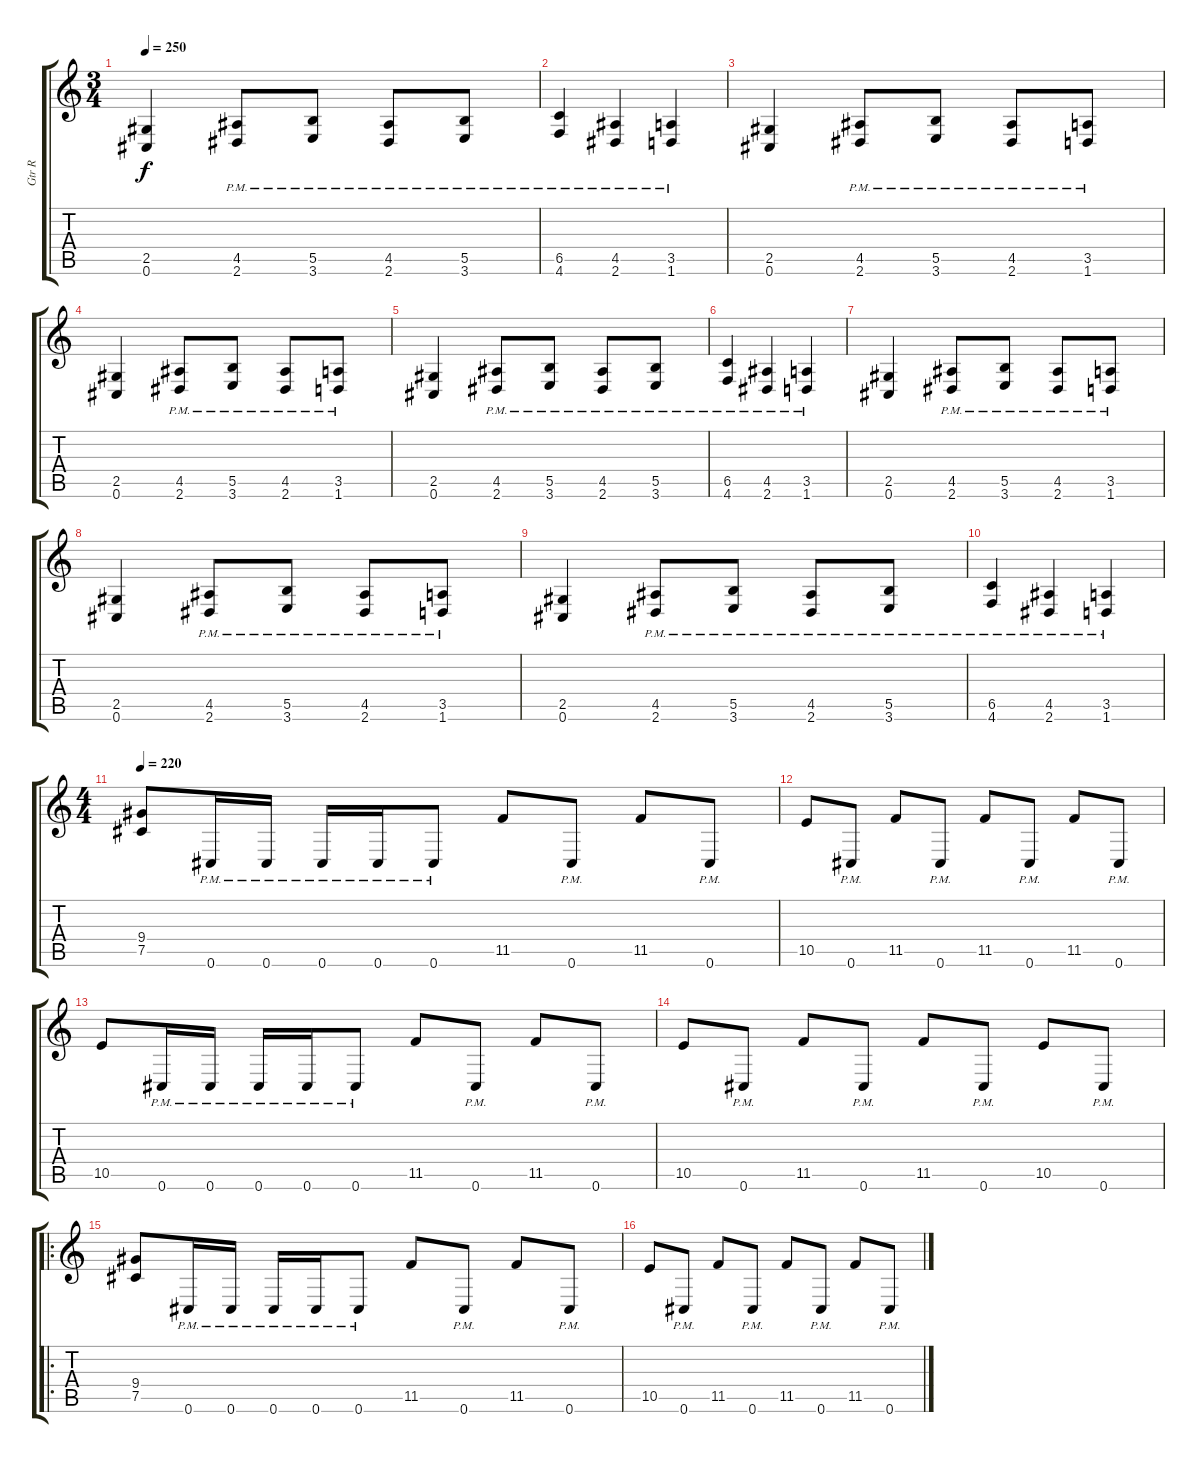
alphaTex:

\track ("Gtr R" "Gtr R") {instrument distortionguitar}
\staff {score tabs}
\tuning (Db4 Ab3 E3 B2 Gb2 Db2) {hide}
\ts (3 4)
\tempo 250
\clef g2
\ks c
(2.5 0.6).4{dy f} (4.5{pm} 2.6{pm}).8 (5.5{pm} 3.6{pm}).8 (4.5{pm} 2.6{pm}).8 (5.5{pm} 3.6{pm}).8 |
(6.5{pm} 4.6{pm}).4 (4.5{pm} 2.6{pm}).4 (3.5{pm} 1.6{pm}).4 |
(2.5 0.6).4 (4.5{pm} 2.6{pm}).8 (5.5{pm} 3.6{pm}).8 (4.5{pm} 2.6{pm}).8 (3.5{pm} 1.6{pm}).8 |
(2.5 0.6).4 (4.5{pm} 2.6{pm}).8 (5.5{pm} 3.6{pm}).8 (4.5{pm} 2.6{pm}).8 (3.5{pm} 1.6{pm}).8 |
(2.5 0.6).4 (4.5{pm} 2.6{pm}).8 (5.5{pm} 3.6{pm}).8 (4.5{pm} 2.6{pm}).8 (5.5{pm} 3.6{pm}).8 |
(6.5{pm} 4.6{pm}).4 (4.5{pm} 2.6{pm}).4 (3.5{pm} 1.6{pm}).4 |
(2.5 0.6).4 (4.5{pm} 2.6{pm}).8 (5.5{pm} 3.6{pm}).8 (4.5{pm} 2.6{pm}).8 (3.5{pm} 1.6{pm}).8 |
(2.5 0.6).4 (4.5{pm} 2.6{pm}).8 (5.5{pm} 3.6{pm}).8 (4.5{pm} 2.6{pm}).8 (3.5{pm} 1.6{pm}).8 |
(2.5 0.6).4 (4.5{pm} 2.6{pm}).8 (5.5{pm} 3.6{pm}).8 (4.5{pm} 2.6{pm}).8 (5.5{pm} 3.6{pm}).8 |
(6.5{pm} 4.6{pm}).4 (4.5{pm} 2.6{pm}).4 (3.5{pm} 1.6{pm}).4 |
\ts (4 4)
\tempo 220
(9.4 7.5).8 0.6{pm}.16 0.6{pm}.16 0.6{pm}.16 0.6{pm}.16 0.6{pm}.8 11.5.8 0.6{pm}.8 11.5.8 0.6{pm}.8 |
10.5.8 0.6{pm}.8 11.5.8 0.6{pm}.8 11.5.8 0.6{pm}.8 11.5.8 0.6{pm}.8 |
10.5.8 0.6{pm}.16 0.6{pm}.16 0.6{pm}.16 0.6{pm}.16 0.6{pm}.8 11.5.8 0.6{pm}.8 11.5.8 0.6{pm}.8 |
10.5.8 0.6{pm}.8 11.5.8 0.6{pm}.8 11.5.8 0.6{pm}.8 10.5.8 0.6{pm}.8 |
\ro
(9.4 7.5).8 0.6{pm}.16 0.6{pm}.16 0.6{pm}.16 0.6{pm}.16 0.6{pm}.8 11.5.8 0.6{pm}.8 11.5.8 0.6{pm}.8 |
10.5.8 0.6{pm}.8 11.5.8 0.6{pm}.8 11.5.8 0.6{pm}.8 11.5.8 0.6{pm}.8
